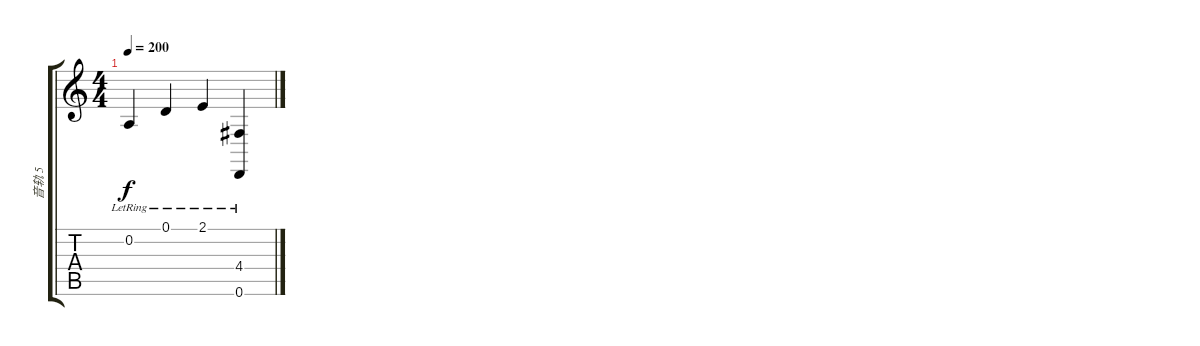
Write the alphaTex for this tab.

\track ("音轨 5" "音轨 5") {instrument agogo}
\staff {score tabs}
\tuning (D4 A3 G3 D3 A2 D2) {hide}
\ts (4 4)
\tempo 200
\clef g2
\ks c
0.2{lr}.4{dy f} 0.1{lr}.4 2.1{lr}.4 (4.4{lr} 0.6{lr}).4
